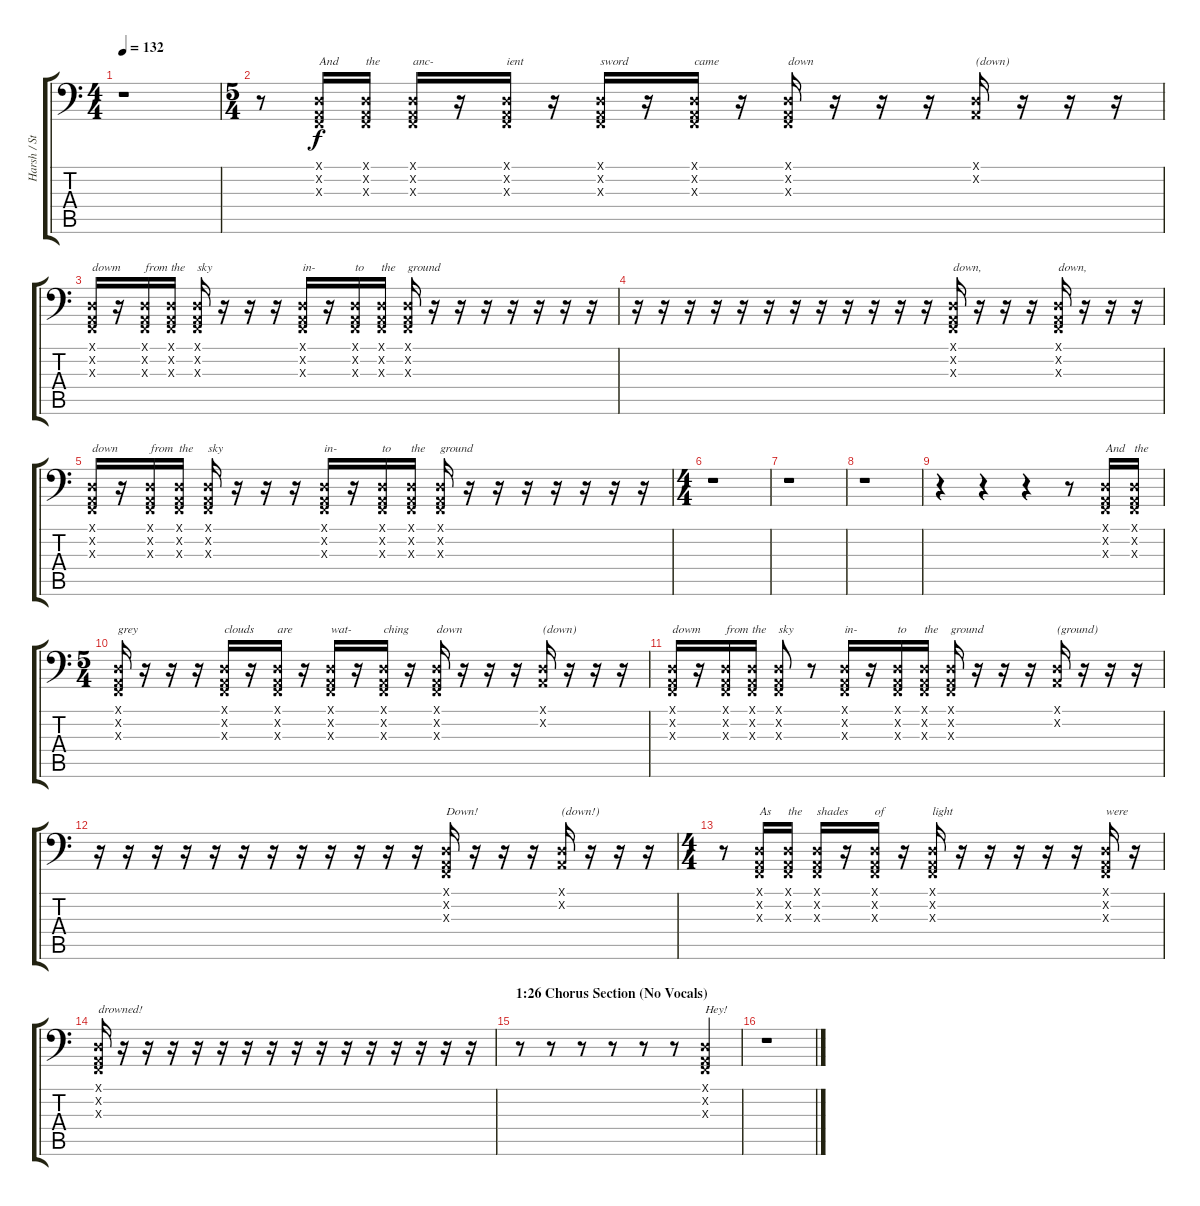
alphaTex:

\track ("Harsh / Stage-Whispered Vocals" "Harsh / St") {instrument timpani}
\staff {score tabs}
\tuning (D3 A2 F2 C2 G1 D1) {hide}
\ts (4 4)
\tempo 132
\clef f4
\ks c
r.1{dy f} |
\ts (5 4)
r.8 (0.1{x} 0.2{x} 0.3{x}).16{txt "And"} (0.1{x} 0.2{x} 0.3{x}).16{txt "the"} (0.1{x} 0.2{x} 0.3{x}).16{txt "anc-"} r.16 (0.1{x} 0.2{x} 0.3{x}).16{txt "ient"} r.16 (0.1{x} 0.2{x} 0.3{x}).16{txt "sword"} r.16 (0.1{x} 0.2{x} 0.3{x}).16{txt "came"} r.16 (0.1{x} 0.2{x} 0.3{x}).16{txt "down"} r.16 r.16 r.16 (0.1{x} 0.2{x}).16{txt "(down)"} r.16 r.16 r.16 |
(0.1{x} 0.2{x} 0.3{x}).16{txt "dowm"} r.16 (0.1{x} 0.2{x} 0.3{x}).16{txt "from"} (0.1{x} 0.2{x} 0.3{x}).16{txt "the"} (0.1{x} 0.2{x} 0.3{x}).16{txt "sky"} r.16 r.16 r.16 (0.1{x} 0.2{x} 0.3{x}).16{txt "in-"} r.16 (0.1{x} 0.2{x} 0.3{x}).16{txt "to"} (0.1{x} 0.2{x} 0.3{x}).16{txt "the"} (0.1{x} 0.2{x} 0.3{x}).16{txt "ground"} r.16 r.16 r.16 r.16 r.16 r.16 r.16 |
r.16 r.16 r.16 r.16 r.16 r.16 r.16 r.16 r.16 r.16 r.16 r.16 (0.1{x} 0.2{x} 0.3{x}).16{txt "down,"} r.16 r.16 r.16 (0.1{x} 0.2{x} 0.3{x}).16{txt "down,"} r.16 r.16 r.16 |
(0.1{x} 0.2{x} 0.3{x}).16{txt "down"} r.16 (0.1{x} 0.2{x} 0.3{x}).16{txt "from"} (0.1{x} 0.2{x} 0.3{x}).16{txt "the"} (0.1{x} 0.2{x} 0.3{x}).16{txt "sky"} r.16 r.16 r.16 (0.1{x} 0.2{x} 0.3{x}).16{txt "in-"} r.16 (0.1{x} 0.2{x} 0.3{x}).16{txt "to"} (0.1{x} 0.2{x} 0.3{x}).16{txt "the"} (0.1{x} 0.2{x} 0.3{x}).16{txt "ground"} r.16 r.16 r.16 r.16 r.16 r.16 r.16 |
\ts (4 4)
r.1 |
r.1 |
r.1 |
r.4 r.4 r.4 r.8 (0.1{x} 0.2{x} 0.3{x}).16{txt "And"} (0.1{x} 0.2{x} 0.3{x}).16{txt "the"} |
\ts (5 4)
(0.1{x} 0.2{x} 0.3{x}).16{txt "grey"} r.16 r.16 r.16 (0.1{x} 0.2{x} 0.3{x}).16{txt "clouds"} r.16 (0.1{x} 0.2{x} 0.3{x}).16{txt "are"} r.16 (0.1{x} 0.2{x} 0.3{x}).16{txt "wat-"} r.16 (0.1{x} 0.2{x} 0.3{x}).16{txt "ching"} r.16 (0.1{x} 0.2{x} 0.3{x}).16{txt "down"} r.16 r.16 r.16 (0.1{x} 0.2{x}).16{txt "(down)"} r.16 r.16 r.16 |
(0.1{x} 0.2{x} 0.3{x}).16{txt "dowm"} r.16 (0.1{x} 0.2{x} 0.3{x}).16{txt "from"} (0.1{x} 0.2{x} 0.3{x}).16{txt "the"} (0.1{x} 0.2{x} 0.3{x}).8{txt "sky"} r.8 (0.1{x} 0.2{x} 0.3{x}).16{txt "in-"} r.16 (0.1{x} 0.2{x} 0.3{x}).16{txt "to"} (0.1{x} 0.2{x} 0.3{x}).16{txt "the"} (0.1{x} 0.2{x} 0.3{x}).16{txt "ground"} r.16 r.16 r.16 (0.1{x} 0.2{x}).16{txt "(ground)"} r.16 r.16 r.16 |
r.16 r.16 r.16 r.16 r.16 r.16 r.16 r.16 r.16 r.16 r.16 r.16 (0.1{x} 0.2{x} 0.3{x}).16{txt "Down!"} r.16 r.16 r.16 (0.1{x} 0.2{x}).16{txt "(down!)"} r.16 r.16 r.16 |
\ts (4 4)
r.8 (0.1{x} 0.2{x} 0.3{x}).16{txt "As"} (0.1{x} 0.2{x} 0.3{x}).16{txt "the"} (0.1{x} 0.2{x} 0.3{x}).16{txt "shades"} r.16 (0.1{x} 0.2{x} 0.3{x}).16{txt "of"} r.16 (0.1{x} 0.2{x} 0.3{x}).16{txt "light"} r.16 r.16 r.16 r.16 r.16 (0.1{x} 0.2{x} 0.3{x}).16{txt "were"} r.16 |
(0.1{x} 0.2{x} 0.3{x}).16{txt "drowned!"} r.16 r.16 r.16 r.16 r.16 r.16 r.16 r.16 r.16 r.16 r.16 r.16 r.16 r.16 r.16 |
\section ("" "1:26 Chorus Section (No Vocals)")
r.8 r.8 r.8 r.8 r.8 r.8 (0.1{x} 0.2{x} 0.3{x}).4{txt "Hey!"} |
r.1
